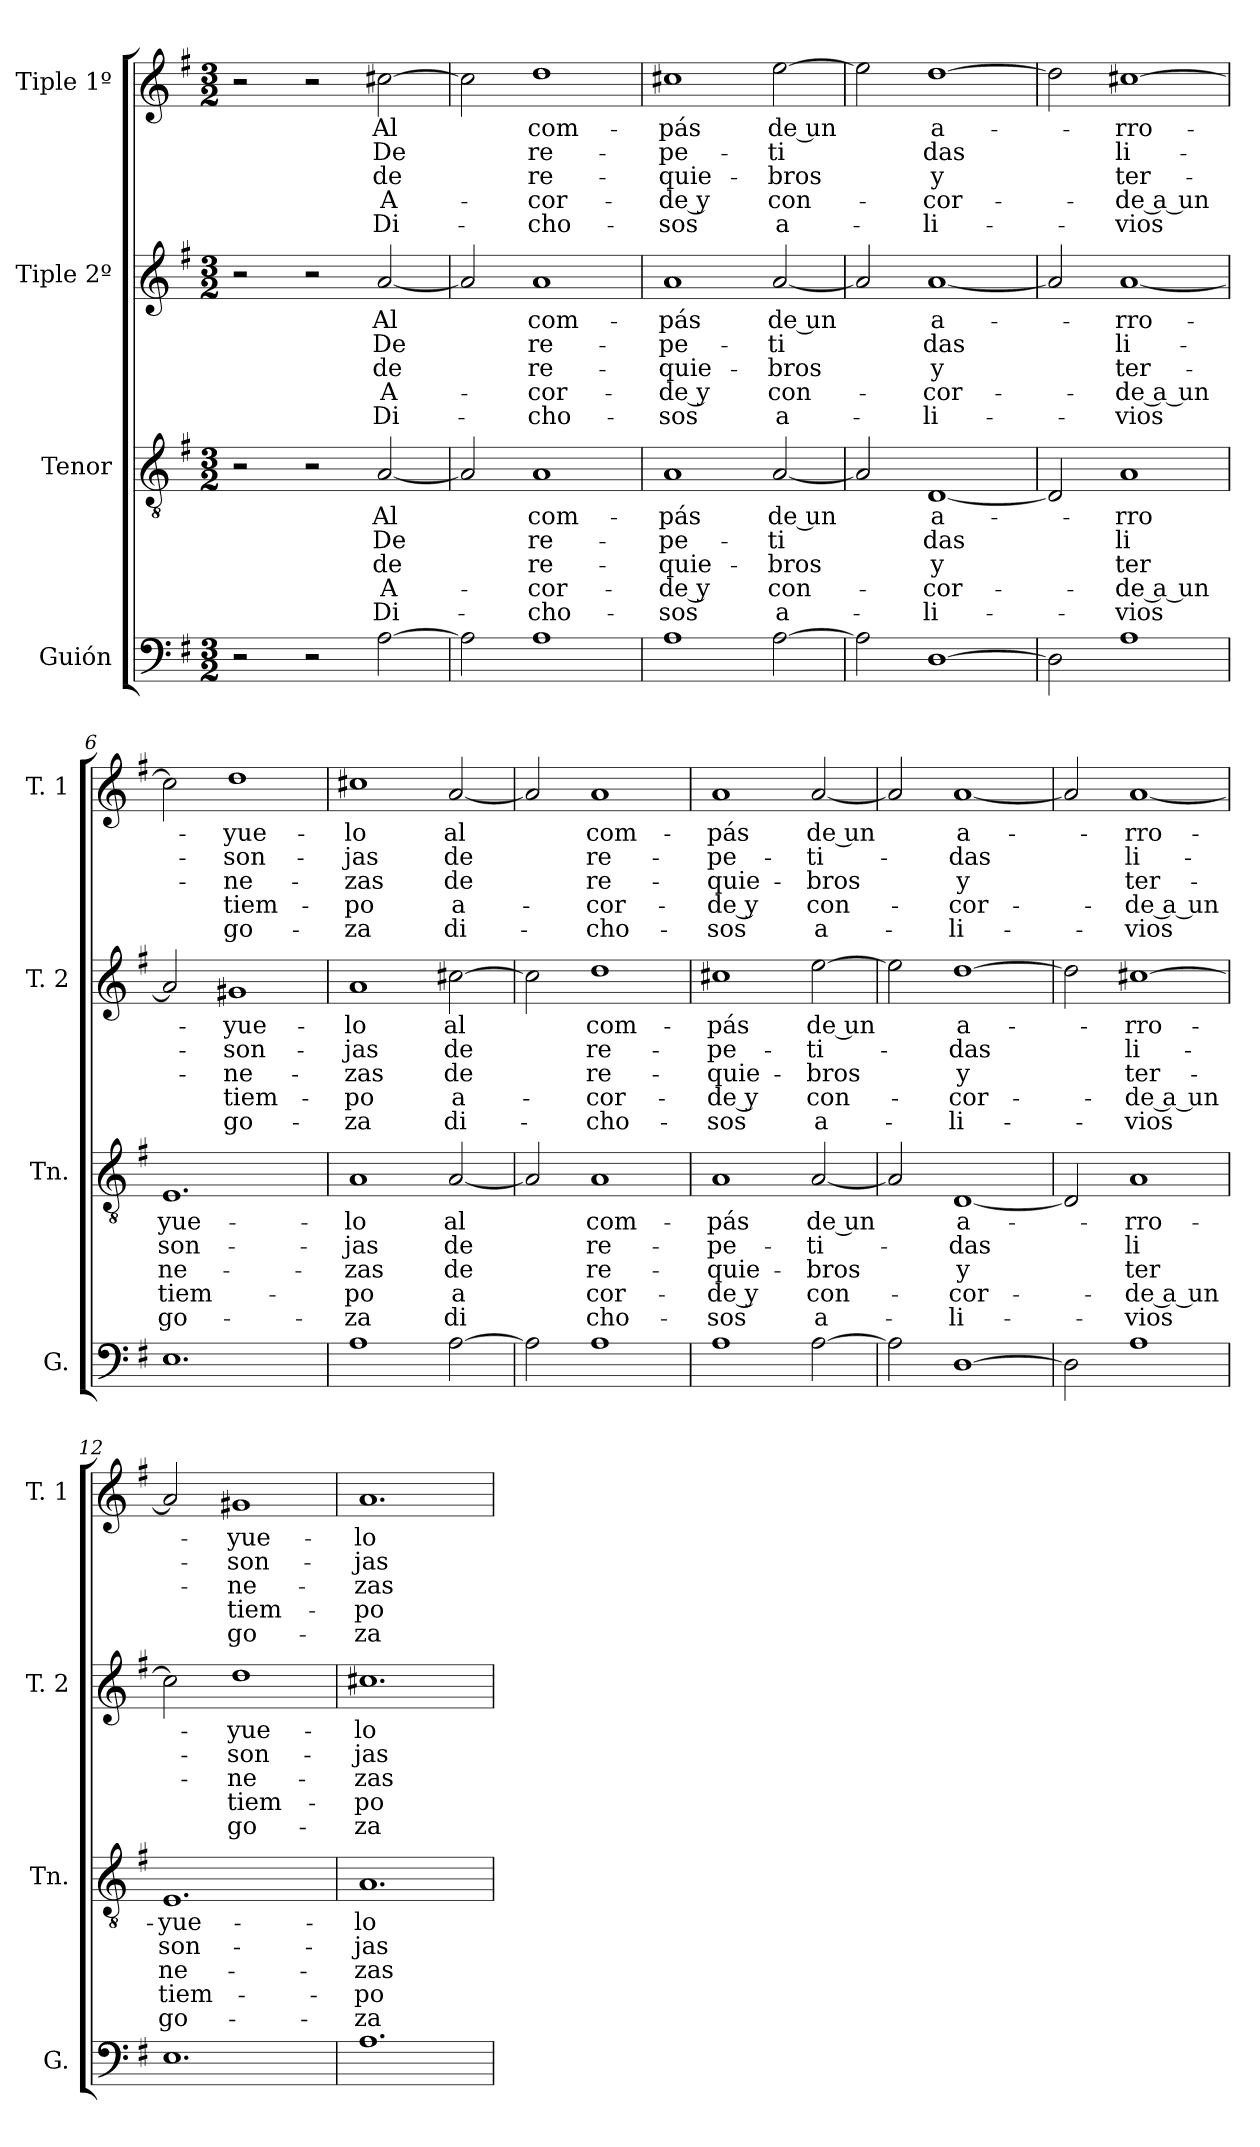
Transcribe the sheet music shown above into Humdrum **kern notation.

**kern	**kern	**text	**text	**text	**text	**text	**kern	**text	**text	**text	**text	**text	**kern	**text	**text	**text	**text	**text
*part4	*part3	*part3	*part3	*part3	*part3	*part3	*part2	*part2	*part2	*part2	*part2	*part2	*part1	*part1	*part1	*part1	*part1	*part1
*staff4	*staff3	*staff3	*staff3	*staff3	*staff3	*staff3	*staff2	*staff2	*staff2	*staff2	*staff2	*staff2	*staff1	*staff1	*staff1	*staff1	*staff1	*staff1
*I"Guión	*I"Tenor	*	*	*	*	*	*I"Tiple 2º	*	*	*	*	*	*I"Tiple 1º	*	*	*	*	*
*I'G.	*I'Tn.	*	*	*	*	*	*I'T. 2	*	*	*	*	*	*I'T. 1	*	*	*	*	*
*clefF4	*clefGv2	*	*	*	*	*	*clefG2	*	*	*	*	*	*clefG2	*	*	*	*	*
*k[f#]	*k[f#]	*	*	*	*	*	*k[f#]	*	*	*	*	*	*k[f#]	*	*	*	*	*
*M3/2	*M3/2	*	*	*	*	*	*M3/2	*	*	*	*	*	*M3/2	*	*	*	*	*
=1	=1	=1	=1	=1	=1	=1	=1	=1	=1	=1	=1	=1	=1	=1	=1	=1	=1	=1
2r	2r	.	.	.	.	.	2r	.	.	.	.	.	2r	.	.	.	.	.
2r	2r	.	.	.	.	.	2r	.	.	.	.	.	2r	.	.	.	.	.
[2A	[2A	Al	De	de	A-	Di-	[2a	Al	De	de	A-	Di-	[2cc#X	Al	De	de	A-	Di-
=2	=2	=2	=2	=2	=2	=2	=2	=2	=2	=2	=2	=2	=2	=2	=2	=2	=2	=2
2A]	2A]	.	.	.	.	.	2a]	.	.	.	.	.	2cc#]	.	.	.	.	.
1A	1A	com-	re-	re-	-cor-	-cho-	1a	com-	re-	re-	-cor-	-cho-	1dd	com-	re-	re-	-cor-	-cho-
=3	=3	=3	=3	=3	=3	=3	=3	=3	=3	=3	=3	=3	=3	=3	=3	=3	=3	=3
1A	1A	-pás	-pe-	-quie-	-de y	-sos	1a	-pás	-pe-	-quie-	-de y	-sos	1cc#X	-pás	-pe-	-quie-	-de y	-sos
[2A	[2A	de un	-ti	-bros	con-	a-	[2a	de un	-ti	-bros	con-	a-	[2ee	de un	-ti	-bros	con-	a-
=4	=4	=4	=4	=4	=4	=4	=4	=4	=4	=4	=4	=4	=4	=4	=4	=4	=4	=4
2A]	2A]	.	.	.	.	.	2a]	.	.	.	.	.	2ee]	.	.	.	.	.
[1D	[1D	a-	das	y	-cor-	-li-	[1a	a-	das	y	-cor-	-li-	[1dd	a-	das	y	-cor-	-li-
=5	=5	=5	=5	=5	=5	=5	=5	=5	=5	=5	=5	=5	=5	=5	=5	=5	=5	=5
2D]	2D]	.	.	.	.	.	2a]	.	.	.	.	.	2dd]	.	.	.	.	.
1A	1A	-rro	li	ter	-de a un	-vios	[1a	-rro-	li-	ter-	-de a un	-vios	[1cc#X	-rro-	li-	ter-	-de a un	-vios
=6	=6	=6	=6	=6	=6	=6	=6	=6	=6	=6	=6	=6	=6	=6	=6	=6	=6	=6
1.E	1.E	-yue-	-son-	-ne-	tiem-	go-	2a]	.	.	.	.	.	2cc#]	.	.	.	.	.
.	.	.	.	.	.	.	1g#X	-yue-	-son-	-ne-	tiem-	go-	1dd	-yue-	-son-	-ne-	tiem-	go-
=7	=7	=7	=7	=7	=7	=7	=7	=7	=7	=7	=7	=7	=7	=7	=7	=7	=7	=7
1A	1A	-lo	-jas	-zas	-po	-za	1a	-lo	-jas	-zas	-po	-za	1cc#X	-lo	-jas	-zas	-po	-za
[2A	[2A	al	de	de	a	di	[2cc#X	al	de	de	a-	di-	[2a	al	de	de	a-	di-
=8	=8	=8	=8	=8	=8	=8	=8	=8	=8	=8	=8	=8	=8	=8	=8	=8	=8	=8
2A]	2A]	.	.	.	.	.	2cc#]	.	.	.	.	.	2a]	.	.	.	.	.
1A	1A	com-	re-	re-	-cor-	-cho-	1dd	com-	re-	re-	-cor-	-cho-	1a	com-	re-	re-	-cor-	-cho-
=9	=9	=9	=9	=9	=9	=9	=9	=9	=9	=9	=9	=9	=9	=9	=9	=9	=9	=9
1A	1A	-pás	-pe-	-quie-	-de y	-sos	1cc#X	-pás	-pe-	-quie-	-de y	-sos	1a	-pás	-pe-	-quie-	-de y	-sos
[2A	[2A	de un	-ti-	-bros	con-	a-	[2ee	de un	-ti-	-bros	con-	a-	[2a	de un	-ti-	-bros	con-	a-
=10	=10	=10	=10	=10	=10	=10	=10	=10	=10	=10	=10	=10	=10	=10	=10	=10	=10	=10
2A]	2A]	.	.	.	.	.	2ee]	.	.	.	.	.	2a]	.	.	.	.	.
[1D	[1D	a-	-das	y	-cor-	-li-	[1dd	a-	-das	y	-cor-	-li-	[1a	a-	-das	y	-cor-	-li-
=11	=11	=11	=11	=11	=11	=11	=11	=11	=11	=11	=11	=11	=11	=11	=11	=11	=11	=11
2D]	2D]	.	.	.	.	.	2dd]	.	.	.	.	.	2a]	.	.	.	.	.
1A	1A	-rro-	li	ter	-de a un	-vios	[1cc#X	-rro-	li-	ter-	-de a un	-vios	[1a	-rro-	li-	ter-	-de a un	-vios
=12	=12	=12	=12	=12	=12	=12	=12	=12	=12	=12	=12	=12	=12	=12	=12	=12	=12	=12
1.E	1.E	-yue-	-son-	-ne-	tiem-	go-	2cc#]	.	.	.	.	.	2a]	.	.	.	.	.
.	.	.	.	.	.	.	1dd	-yue-	-son-	-ne-	tiem-	go-	1g#X	-yue-	-son-	-ne-	tiem-	go-
=13	=13	=13	=13	=13	=13	=13	=13	=13	=13	=13	=13	=13	=13	=13	=13	=13	=13	=13
1.A	1.A	-lo	-jas	-zas	-po	-za	1.cc#X	-lo	-jas	-zas	-po	-za	1.a	-lo	-jas	-zas	-po	-za
=	=	=	=	=	=	=	=	=	=	=	=	=	=	=	=	=	=	=
*-	*-	*-	*-	*-	*-	*-	*-	*-	*-	*-	*-	*-	*-	*-	*-	*-	*-	*-
